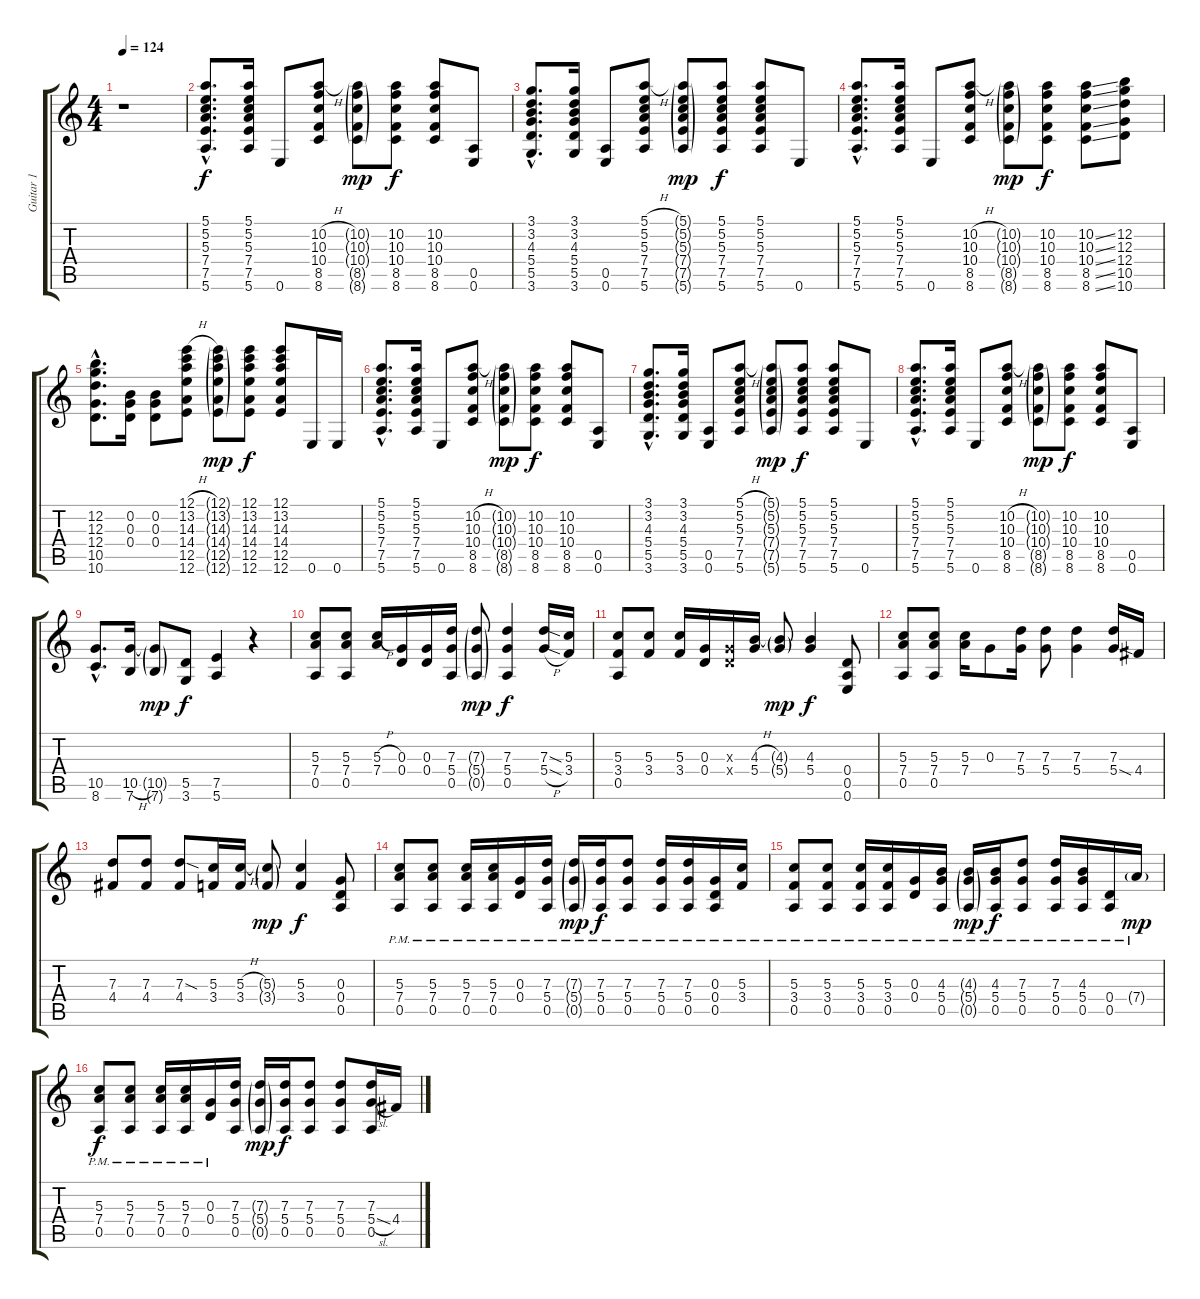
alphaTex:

\track ("Guitar 1" "Guitar 1") {instrument distortionguitar}
\staff {score tabs}
\tuning (E4 B3 G3 D3 A2 E2) {hide}
\ts (4 4)
\tempo 124
\clef g2
\ks c
r.1{dy f instrument distortionguitar} |
(5.1{hac} 5.2{hac} 5.3{hac} 7.4{hac} 7.5{hac} 5.6{hac}).8{d} (5.1 5.2 5.3 7.4 7.5 5.6).16 0.6.8 (10.2{h} 10.3 10.4 8.5 8.6).8 (10.2{g} 10.3{g} 10.4{g} 8.5{g} 8.6{g}).8{dy mp} (10.2 10.3 10.4 8.5 8.6).8{dy f} (10.2 10.3 10.4 8.5 8.6).8 (0.5 0.6).8 |
(3.1{hac} 3.2{hac} 4.3{hac} 5.4{hac} 5.5{hac} 3.6{hac}).8{d} (3.1 3.2 4.3 5.4 5.5 3.6).16 (0.5 0.6).8 (5.1{h} 5.2 5.3 7.4 7.5 5.6).8 (5.1{g} 5.2{g} 5.3{g} 7.4{g} 7.5{g} 5.6{g}).8{dy mp} (5.1 5.2 5.3 7.4 7.5 5.6).8{dy f} (5.1 5.2 5.3 7.4 7.5 5.6).8 0.6.8 |
(5.1{hac} 5.2{hac} 5.3{hac} 7.4{hac} 7.5{hac} 5.6{hac}).8{d} (5.1 5.2 5.3 7.4 7.5 5.6).16 0.6.8 (10.2{h} 10.3 10.4 8.5 8.6).8 (10.2{g} 10.3{g} 10.4{g} 8.5{g} 8.6{g}).8{dy mp} (10.2 10.3 10.4 8.5 8.6).8{dy f} (10.2{ss} 10.3{ss} 10.4{ss} 8.5{ss} 8.6{ss}).8 (12.2 12.3 12.4 10.5 10.6).8 |
(12.2{hac} 12.3{hac} 12.4{hac} 10.5{hac} 10.6{hac}).8{d} (0.2 0.3 0.4).16 (0.2 0.3 0.4).8 (12.1{h} 13.2 14.3 14.4 12.5 12.6).8 (12.1{g} 13.2{g} 14.3{g} 14.4{g} 12.5{g} 12.6{g}).8{dy mp} (12.1 13.2 14.3 14.4 12.5 12.6).8{dy f} (12.1 13.2 14.3 14.4 12.5 12.6).8 0.6.16 0.6.16 |
(5.1{hac} 5.2{hac} 5.3{hac} 7.4{hac} 7.5{hac} 5.6{hac}).8{d} (5.1 5.2 5.3 7.4 7.5 5.6).16 0.6.8 (10.2{h} 10.3 10.4 8.5 8.6).8 (10.2{g} 10.3{g} 10.4{g} 8.5{g} 8.6{g}).8{dy mp} (10.2 10.3 10.4 8.5 8.6).8{dy f} (10.2 10.3 10.4 8.5 8.6).8 (0.5 0.6).8 |
(3.1{hac} 3.2{hac} 4.3{hac} 5.4{hac} 5.5{hac} 3.6{hac}).8{d} (3.1 3.2 4.3 5.4 5.5 3.6).16 (0.5 0.6).8 (5.1{h} 5.2 5.3 7.4 7.5 5.6).8 (5.1{g} 5.2{g} 5.3{g} 7.4{g} 7.5{g} 5.6{g}).8{dy mp} (5.1 5.2 5.3 7.4 7.5 5.6).8{dy f} (5.1 5.2 5.3 7.4 7.5 5.6).8 0.6.8 |
(5.1{hac} 5.2{hac} 5.3{hac} 7.4{hac} 7.5{hac} 5.6{hac}).8{d} (5.1 5.2 5.3 7.4 7.5 5.6).16 0.6.8 (10.2{h} 10.3 10.4 8.5 8.6).8 (10.2{g} 10.3{g} 10.4{g} 8.5{g} 8.6{g}).8{dy mp} (10.2 10.3 10.4 8.5 8.6).8{dy f} (10.2 10.3 10.4 8.5 8.6).8 (0.5 0.6).8 |
(10.5{hac} 8.6{hac}).8{d} (10.5{h} 7.6).16 (10.5{g} 7.6{g}).8{dy mp} (5.5 3.6).8{dy f} (7.5 5.6).4 r.4 |
(5.3 7.4 0.5).8{volume 16} (5.3 7.4 0.5).8 (5.3{h} 7.4).16 (0.3 0.4).16 (0.3 0.4).16 (7.3 5.4 0.5).16 (7.3{g} 5.4{g} 0.5{g}).8{dy mp} (7.3 5.4 0.5).4{dy f} (7.3 5.4{h}).16 (5.3{sia} 3.4{sia}).16 |
(5.3 3.4 0.5).8 (5.3 3.4).8 (5.3 3.4).16 (0.3 0.4).16 (0.3{x} 0.4{x}).16 (4.3{h} 5.4).16 (4.3{g} 5.4{g}).8{dy mp} (4.3 5.4).4{dy f} (0.4 0.5 0.6).8 |
(5.3 7.4 0.5).8 (5.3 7.4 0.5).8 (5.3 7.4).16 0.3.8 (7.3 5.4).16 (7.3 5.4).8 (7.3 5.4).4 (7.3 5.4{sod}).16 4.4.16 |
(7.3 4.4).8 (7.3 4.4).8 (7.3{sod} 4.4).8 (5.3 3.4).16 (5.3{h} 3.4).16 (5.3{g} 3.4{g}).8{dy mp} (5.3 3.4).4{dy f} (0.3 0.4 0.5).8 |
(5.3{pm} 7.4{pm} 0.5{pm}).8 (5.3{pm} 7.4{pm} 0.5{pm}).8 (5.3{pm} 7.4{pm} 0.5{pm}).16 (5.3{pm} 7.4{pm} 0.5{pm}).16 (0.3{pm} 0.4{pm}).16 (7.3{pm} 5.4{pm} 0.5{pm}).16 (7.3{g pm} 5.4{g pm} 0.5{g pm}).16{dy mp} (7.3{pm} 5.4{pm} 0.5{pm}).16{dy f} (7.3{pm} 5.4{pm} 0.5{pm}).8 (7.3{pm} 5.4{pm} 0.5{pm}).16 (7.3{pm} 5.4{pm} 0.5{pm}).16 (0.3{pm} 0.4{pm} 0.5{pm}).16 (5.3{pm} 3.4{pm}).16 |
(5.3{pm} 3.4{pm} 0.5{pm}).8 (5.3{pm} 3.4{pm} 0.5{pm}).8 (5.3{pm} 3.4{pm} 0.5{pm}).16 (5.3{pm} 3.4{pm} 0.5{pm}).16 (0.3{pm} 0.4{pm}).16 (4.3{pm} 5.4{pm} 0.5{pm}).16 (4.3{g pm} 5.4{g pm} 0.5{g pm}).16{dy mp} (4.3{pm} 5.4{pm} 0.5{pm}).16{dy f} (7.3{pm} 5.4{pm} 0.5{pm}).8 (7.3{pm} 5.4{pm} 0.5{pm}).16 (4.3{pm} 5.4{pm} 0.5{pm}).16 (0.4{pm} 0.5{pm}).16 7.4{g pm}.16{dy mp} |
(5.3{pm} 7.4{pm} 0.5{pm}).8{dy f} (5.3{pm} 7.4{pm} 0.5{pm}).8 (5.3{pm} 7.4{pm} 0.5{pm}).16 (5.3{pm} 7.4{pm} 0.5{pm}).16 (0.3{pm} 0.4{pm}).16 (7.3 5.4 0.5).16 (7.3{g} 5.4{g} 0.5{g}).16{dy mp} (7.3 5.4 0.5).16{dy f} (7.3 5.4 0.5).8 (7.3 5.4 0.5).8 (7.3 5.4{sl} 0.5).16 4.4.16
